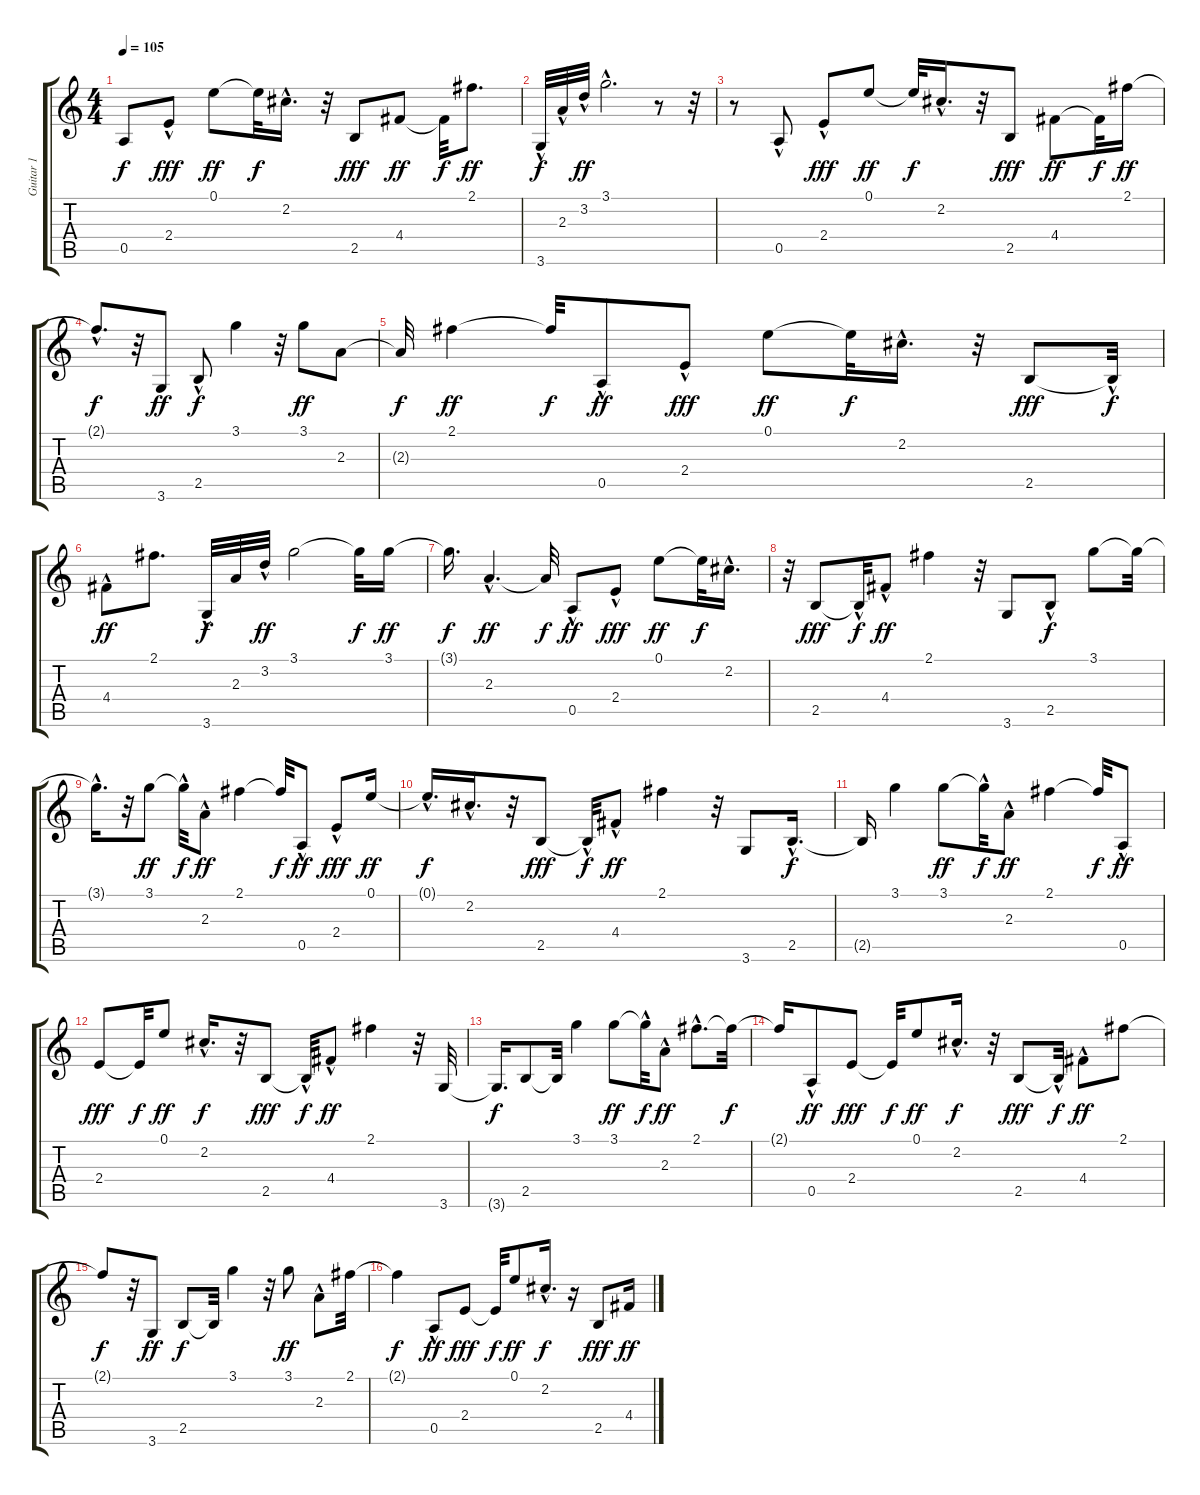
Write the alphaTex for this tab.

\track ("Guitar 1" "Guitar 1") {instrument acousticguitarsteel}
\staff {score tabs}
\tuning (E4 B3 G3 D3 A2 E2) {hide}
\ts (4 4)
\tempo 105
\clef g2
\ks c
0.5{t}.8{dy f} 2.4{hac}.8{dy fff} 0.1.8{dy ff} 0.1{t}.32{dy f} 2.2{hac}.16{d} r.32 2.5.8{dy fff} 4.4.8{dy ff} 4.4{t}.32{dy f} 2.1.8{d dy ff} |
3.6{hac}.32{dy f} 2.3{hac}.32 3.2{hac}.32{dy ff} 3.1{hac}.2{d} r.8 r.32 |
r.8 0.5{hac}.8 2.4{hac}.8{dy fff} 0.1.8{dy ff} 0.1{t}.32{dy f} 2.2{hac}.16{d} r.32 2.5.8{dy fff} 4.4.8{dy ff} 4.4{t}.32{dy f} 2.1.16{dy ff} |
2.1{hac t}.8{d dy f} r.32 3.6.8{dy ff} 2.5{hac}.8{dy f} 3.1.4 r.32 3.1.8{dy ff} 2.3.8 |
2.3{t}.32{dy f} 2.1.4{dy ff} 2.1{t}.32{dy f} 0.5{hac}.8{dy ff} 2.4{hac}.8{dy fff} 0.1.8{dy ff} 0.1{t}.32{dy f} 2.2{hac}.16{d} r.32 2.5.8{dy fff} 2.5{hac t}.32{dy f} |
4.4{hac}.8{dy ff} 2.1.8{d} 3.6{hac}.32{dy f} 2.3.32 3.2{hac}.32{dy ff} 3.1.2 3.1{t}.32{dy f} 3.1.16{dy ff} |
3.1{t}.16{d dy f} 2.3{hac}.4{d dy ff} 2.3{t}.32{dy f} 0.5{hac}.8{dy ff} 2.4{hac}.8{dy fff} 0.1.8{dy ff} 0.1{t}.32{dy f} 2.2{hac}.16{d} |
r.32 2.5.8{dy fff} 2.5{hac t}.32{dy f} 4.4{hac}.8{dy ff} 2.1.4 r.32 3.6.8 2.5{hac}.8{dy f} 3.1.8 3.1{t}.32 |
3.1{hac t}.16{d} r.32 3.1.8{dy ff} 3.1{hac t}.32{dy f} 2.3{hac}.8{dy ff} 2.1.4 2.1{t}.32{dy f} 0.5{hac}.8{dy ff} 2.4{hac}.8{dy fff} 0.1.16{dy ff} |
0.1{hac t}.16{d dy f} 2.2{hac}.16{d} r.32 2.5.8{dy fff} 2.5{hac t}.32{dy f} 4.4{hac}.8{dy ff} 2.1.4 r.32 3.6.8 2.5{hac}.16{d dy f} |
2.5{t}.16 3.1.4 3.1.8{dy ff} 3.1{hac t}.32{dy f} 2.3{hac}.8{dy ff} 2.1.4 2.1{t}.32{dy f} 0.5{hac}.8{dy ff} |
2.4.8{dy fff} 2.4{t}.32{dy f} 0.1.8{dy ff} 2.2{hac}.16{d dy f} r.32 2.5.8{dy fff} 2.5{hac t}.32{dy f} 4.4{hac}.8{dy ff} 2.1.4 r.32 3.6.32 |
3.6{t}.16{d dy f} 2.5.8 2.5{t}.32 3.1.4 3.1.8{dy ff} 3.1{hac t}.32{dy f} 2.3{hac}.8{dy ff} 2.1{hac}.8{d} 2.1{t}.32{dy f} |
2.1{t}.16 0.5{hac}.8{dy ff} 2.4.8{dy fff} 2.4{t}.32{dy f} 0.1.8{dy ff} 2.2{hac}.16{d dy f} r.32 2.5.8{dy fff} 2.5{hac t}.32{dy f} 4.4{hac}.8{dy ff} 2.1.8 |
2.1{t}.8{dy f} r.32 3.6.8{dy ff} 2.5.8{dy f} 2.5{t}.32 3.1.4 r.32 3.1.8{dy ff} 2.3{hac}.8 2.1.32 |
2.1{t}.4{dy f} 0.5{hac}.8{dy ff} 2.4.8{dy fff} 2.4{t}.32{dy f} 0.1.8{dy ff} 2.2{hac}.16{d dy f} r.16 2.5.8{dy fff} 4.4.16{dy ff}
